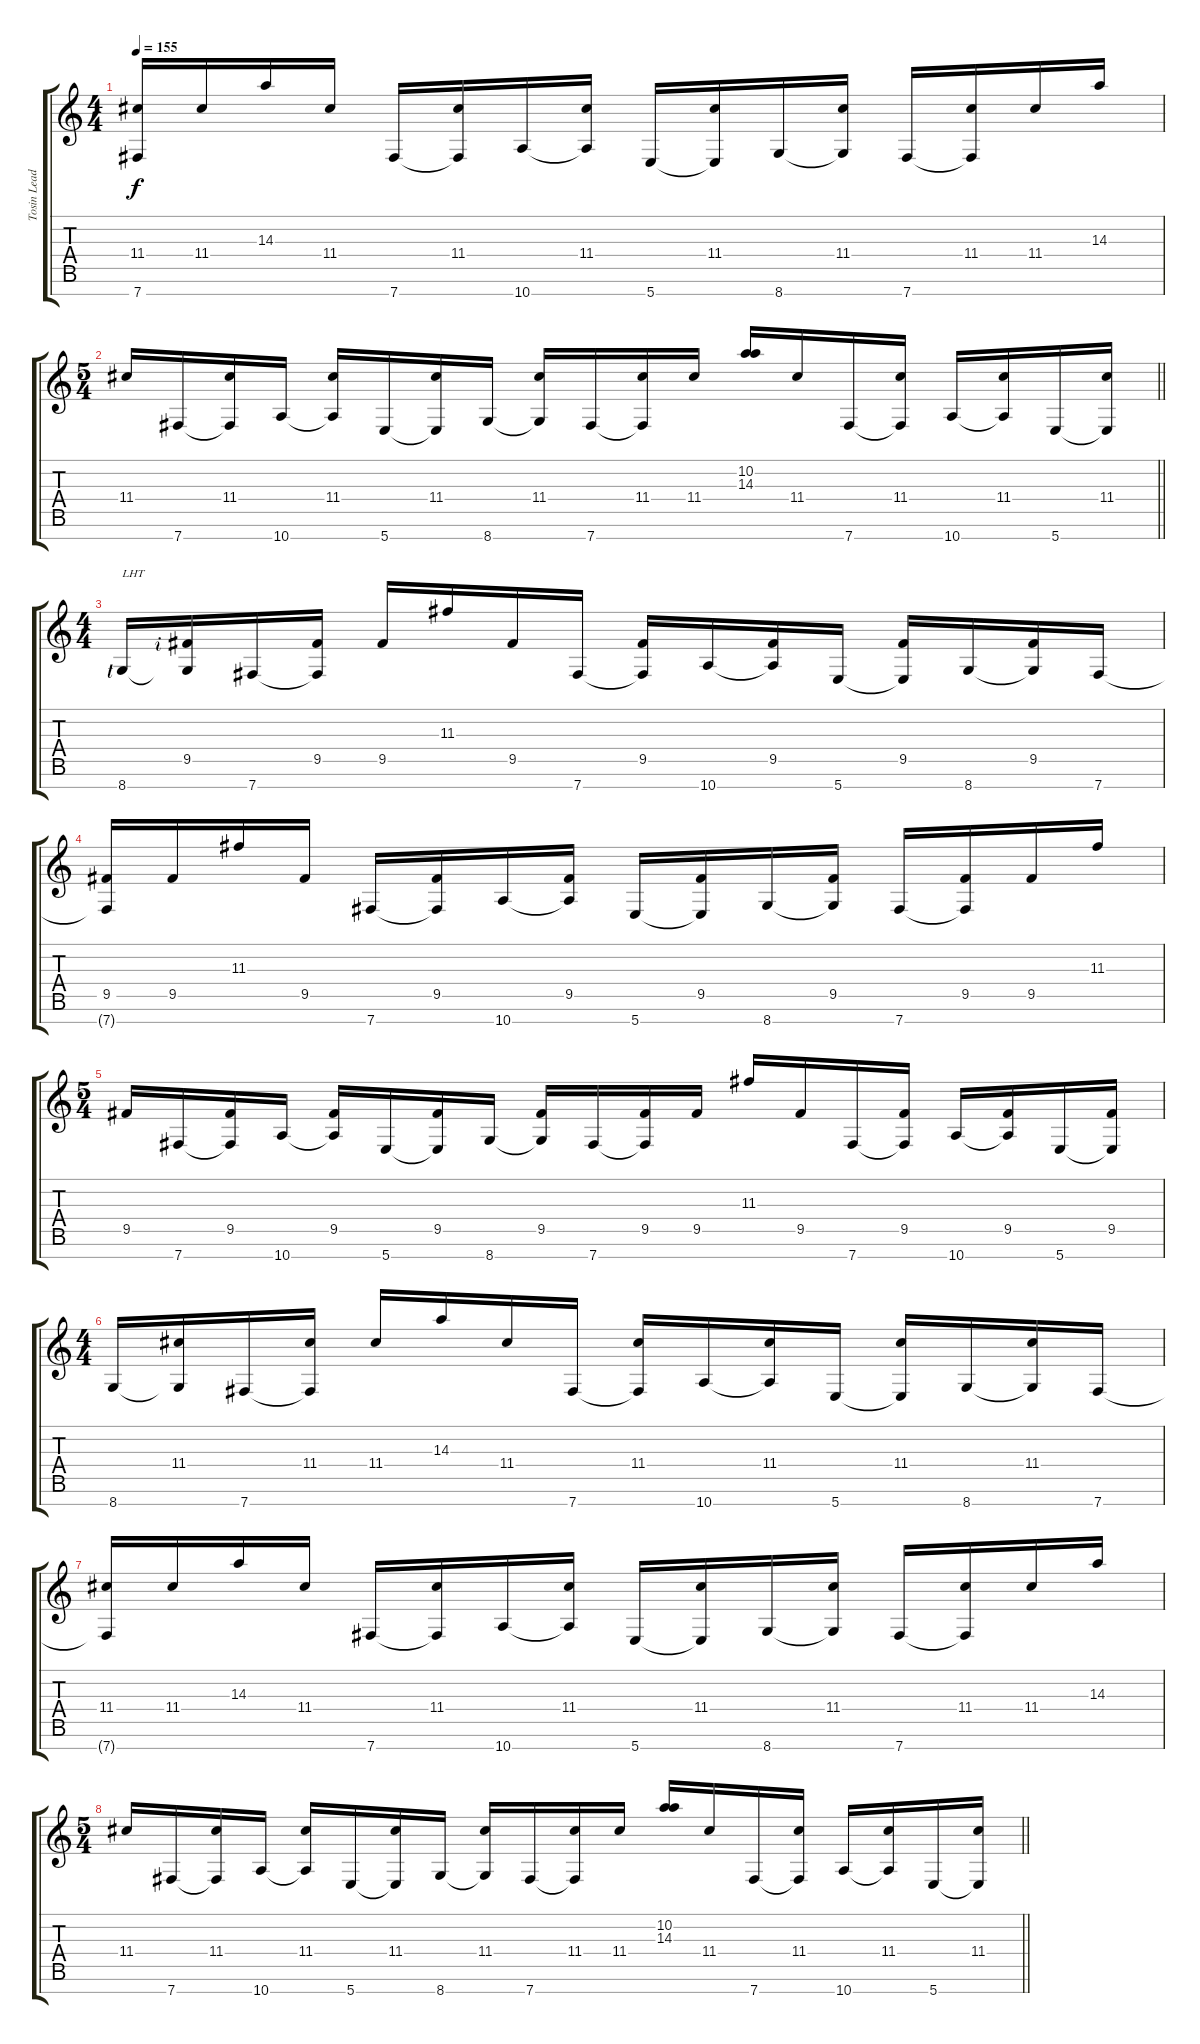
\track ("Tosin Lead Right" "Tosin Lead") {instrument overdrivenguitar}
\staff {score tabs}
\tuning (E4 B3 G3 D3 A2 D2 B1) {hide}
\ts (4 4)
\tempo 155
\clef g2
\ks c
(11.4 7.7{t}).16{dy f} 11.4.16 14.3.16 11.4.16 7.7.16 (11.4 7.7{t}).16 10.7.16 (11.4 10.7{t}).16 5.7.16 (11.4 5.7{t}).16 8.7.16 (11.4 8.7{t}).16 7.7.16 (11.4 7.7{t}).16 11.4.16 14.3.16 |
\ts (5 4)
\barLineRight lightlight
11.4.16 7.7.16 (11.4 7.7{t}).16 10.7.16 (11.4 10.7{t}).16 5.7.16 (11.4 5.7{t}).16 8.7.16 (11.4 8.7{t}).16 7.7.16 (11.4 7.7{t}).16 11.4.16 (10.2 14.3).16 11.4.16 7.7.16 (11.4 7.7{t}).16 10.7.16 (11.4 10.7{t}).16 5.7.16 (11.4 5.7{t}).16 |
\ts (4 4)
8.7{lf 1}.16{txt "LHT" instrument electricguitarjazz} (9.5{rf 2} 8.7{t}).16 7.7.16 (9.5 7.7{t}).16 9.5.16 11.3.16 9.5.16 7.7.16 (9.5 7.7{t}).16 10.7.16 (9.5 10.7{t}).16 5.7.16 (9.5 5.7{t}).16 8.7.16 (9.5 8.7{t}).16 7.7.16 |
(9.5 7.7{t}).16 9.5.16 11.3.16 9.5.16 7.7.16 (9.5 7.7{t}).16 10.7.16 (9.5 10.7{t}).16 5.7.16 (9.5 5.7{t}).16 8.7.16 (9.5 8.7{t}).16 7.7.16 (9.5 7.7{t}).16 9.5.16 11.3.16 |
\ts (5 4)
9.5.16 7.7.16 (9.5 7.7{t}).16 10.7.16 (9.5 10.7{t}).16 5.7.16 (9.5 5.7{t}).16 8.7.16 (9.5 8.7{t}).16 7.7.16 (9.5 7.7{t}).16 9.5.16 11.3.16 9.5.16 7.7.16 (9.5 7.7{t}).16 10.7.16 (9.5 10.7{t}).16 5.7.16 (9.5 5.7{t}).16 |
\ts (4 4)
8.7.16 (11.4 8.7{t}).16 7.7.16 (11.4 7.7{t}).16 11.4.16 14.3.16 11.4.16 7.7.16 (11.4 7.7{t}).16 10.7.16 (11.4 10.7{t}).16 5.7.16 (11.4 5.7{t}).16 8.7.16 (11.4 8.7{t}).16 7.7.16 |
(11.4 7.7{t}).16 11.4.16 14.3.16 11.4.16 7.7.16 (11.4 7.7{t}).16 10.7.16 (11.4 10.7{t}).16 5.7.16 (11.4 5.7{t}).16 8.7.16 (11.4 8.7{t}).16 7.7.16 (11.4 7.7{t}).16 11.4.16 14.3.16 |
\ts (5 4)
\barLineRight lightlight
11.4.16 7.7.16 (11.4 7.7{t}).16 10.7.16 (11.4 10.7{t}).16 5.7.16 (11.4 5.7{t}).16 8.7.16 (11.4 8.7{t}).16 7.7.16 (11.4 7.7{t}).16 11.4.16 (10.2 14.3).16 11.4.16 7.7.16 (11.4 7.7{t}).16 10.7.16 (11.4 10.7{t}).16 5.7.16 (11.4 5.7{t}).16
